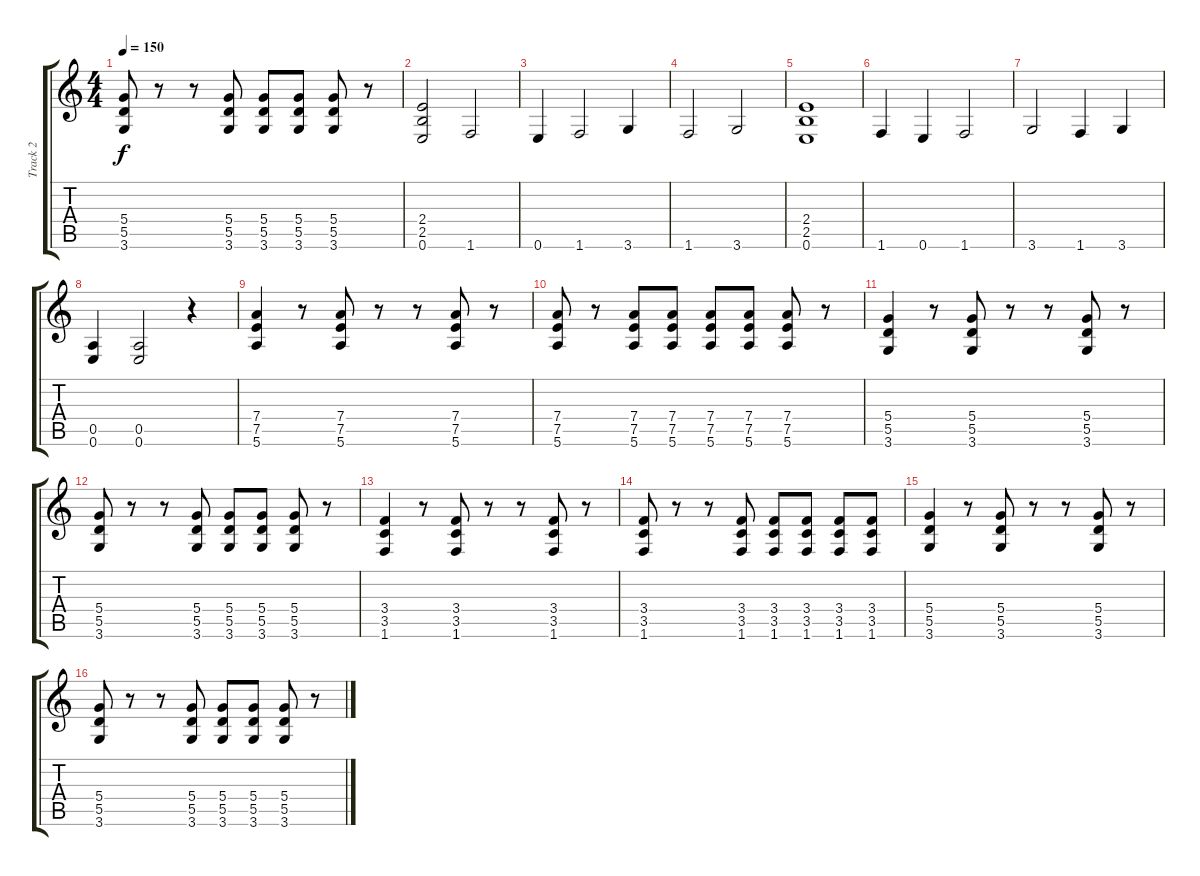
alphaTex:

\track ("Track 2" "Track 2") {instrument distortionguitar}
\staff {score tabs}
\tuning (E4 B3 G3 D3 A2 E2) {hide}
\ts (4 4)
\tempo 150
\clef g2
\ks c
(5.4 5.5 3.6).8{dy f} r.8 r.8 (5.4 5.5 3.6).8 (5.4 5.5 3.6).8 (5.4 5.5 3.6).8 (5.4 5.5 3.6).8 r.8 |
(2.4 2.5 0.6).2 1.6.2 |
0.6.4 1.6.2 3.6.4 |
1.6.2 3.6.2 |
(2.4 2.5 0.6).1 |
1.6.4 0.6.4 1.6.2 |
3.6.2 1.6.4 3.6.4 |
(0.5 0.6).4 (0.5 0.6).2 r.4 |
(7.4 7.5 5.6).4 r.8 (7.4 7.5 5.6).8 r.8 r.8 (7.4 7.5 5.6).8 r.8 |
(7.4 7.5 5.6).8 r.8 (7.4 7.5 5.6).8 (7.4 7.5 5.6).8 (7.4 7.5 5.6).8 (7.4 7.5 5.6).8 (7.4 7.5 5.6).8 r.8 |
(5.4 5.5 3.6).4 r.8 (5.4 5.5 3.6).8 r.8 r.8 (5.4 5.5 3.6).8 r.8 |
(5.4 5.5 3.6).8 r.8 r.8 (5.4 5.5 3.6).8 (5.4 5.5 3.6).8 (5.4 5.5 3.6).8 (5.4 5.5 3.6).8 r.8 |
(3.4 3.5 1.6).4 r.8 (3.4 3.5 1.6).8 r.8 r.8 (3.4 3.5 1.6).8 r.8 |
(3.4 3.5 1.6).8 r.8 r.8 (3.4 3.5 1.6).8 (3.4 3.5 1.6).8 (3.4 3.5 1.6).8 (3.4 3.5 1.6).8 (3.4 3.5 1.6).8 |
(5.4 5.5 3.6).4 r.8 (5.4 5.5 3.6).8 r.8 r.8 (5.4 5.5 3.6).8 r.8 |
(5.4 5.5 3.6).8 r.8 r.8 (5.4 5.5 3.6).8 (5.4 5.5 3.6).8 (5.4 5.5 3.6).8 (5.4 5.5 3.6).8 r.8
